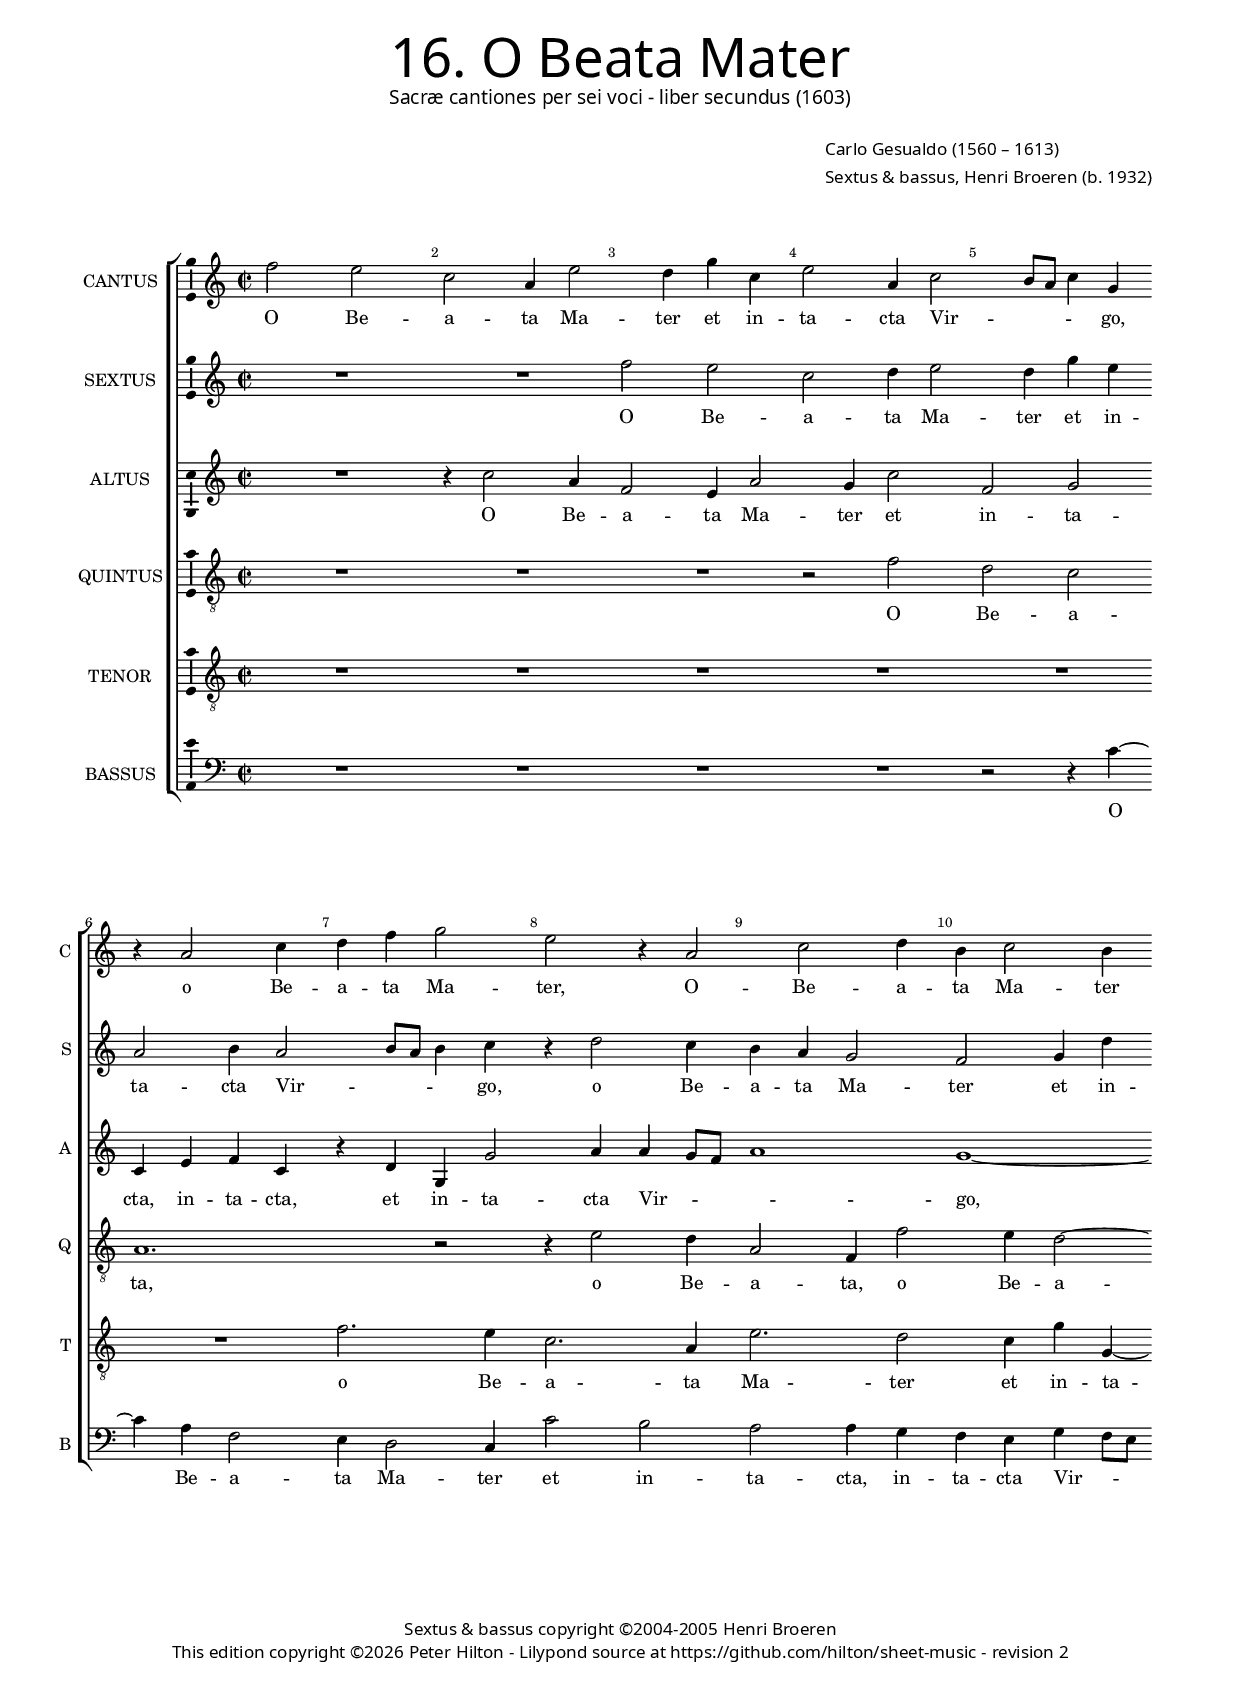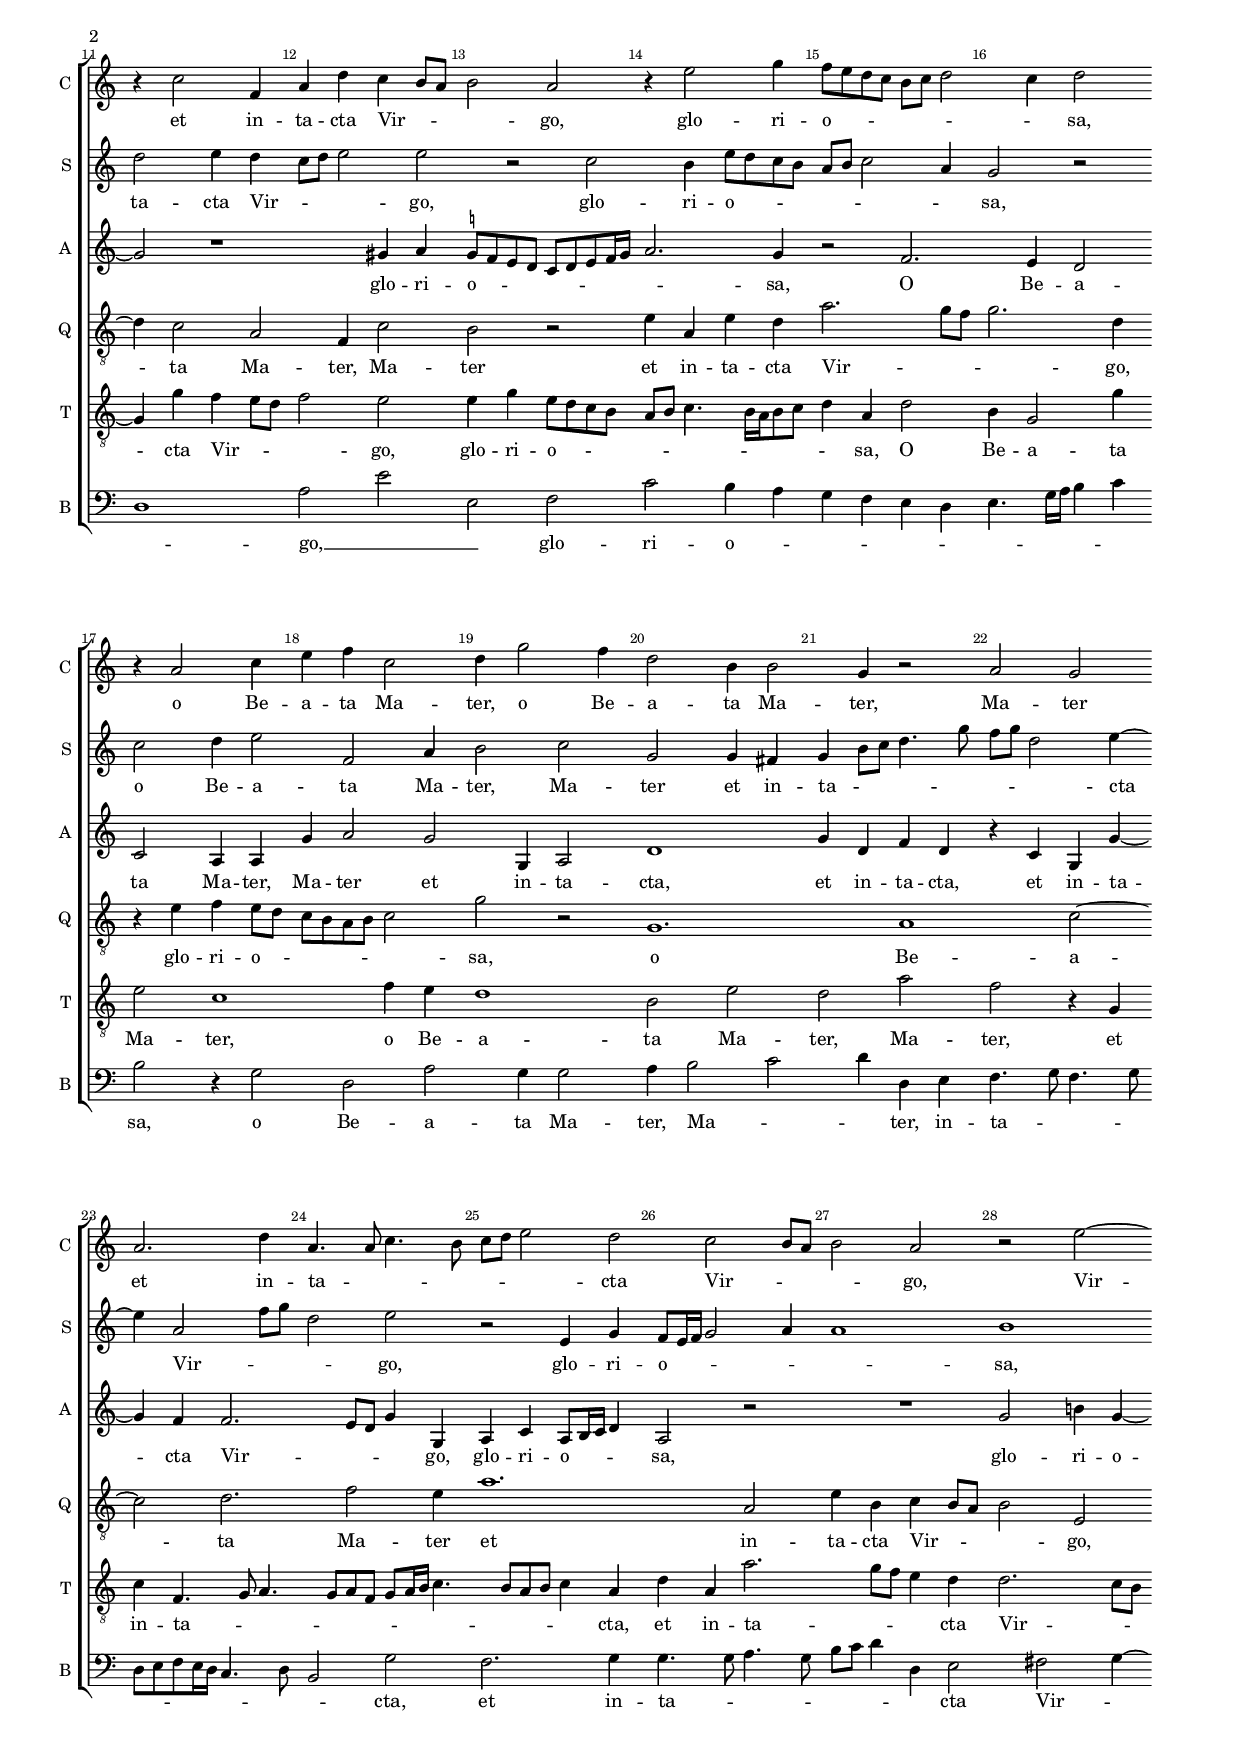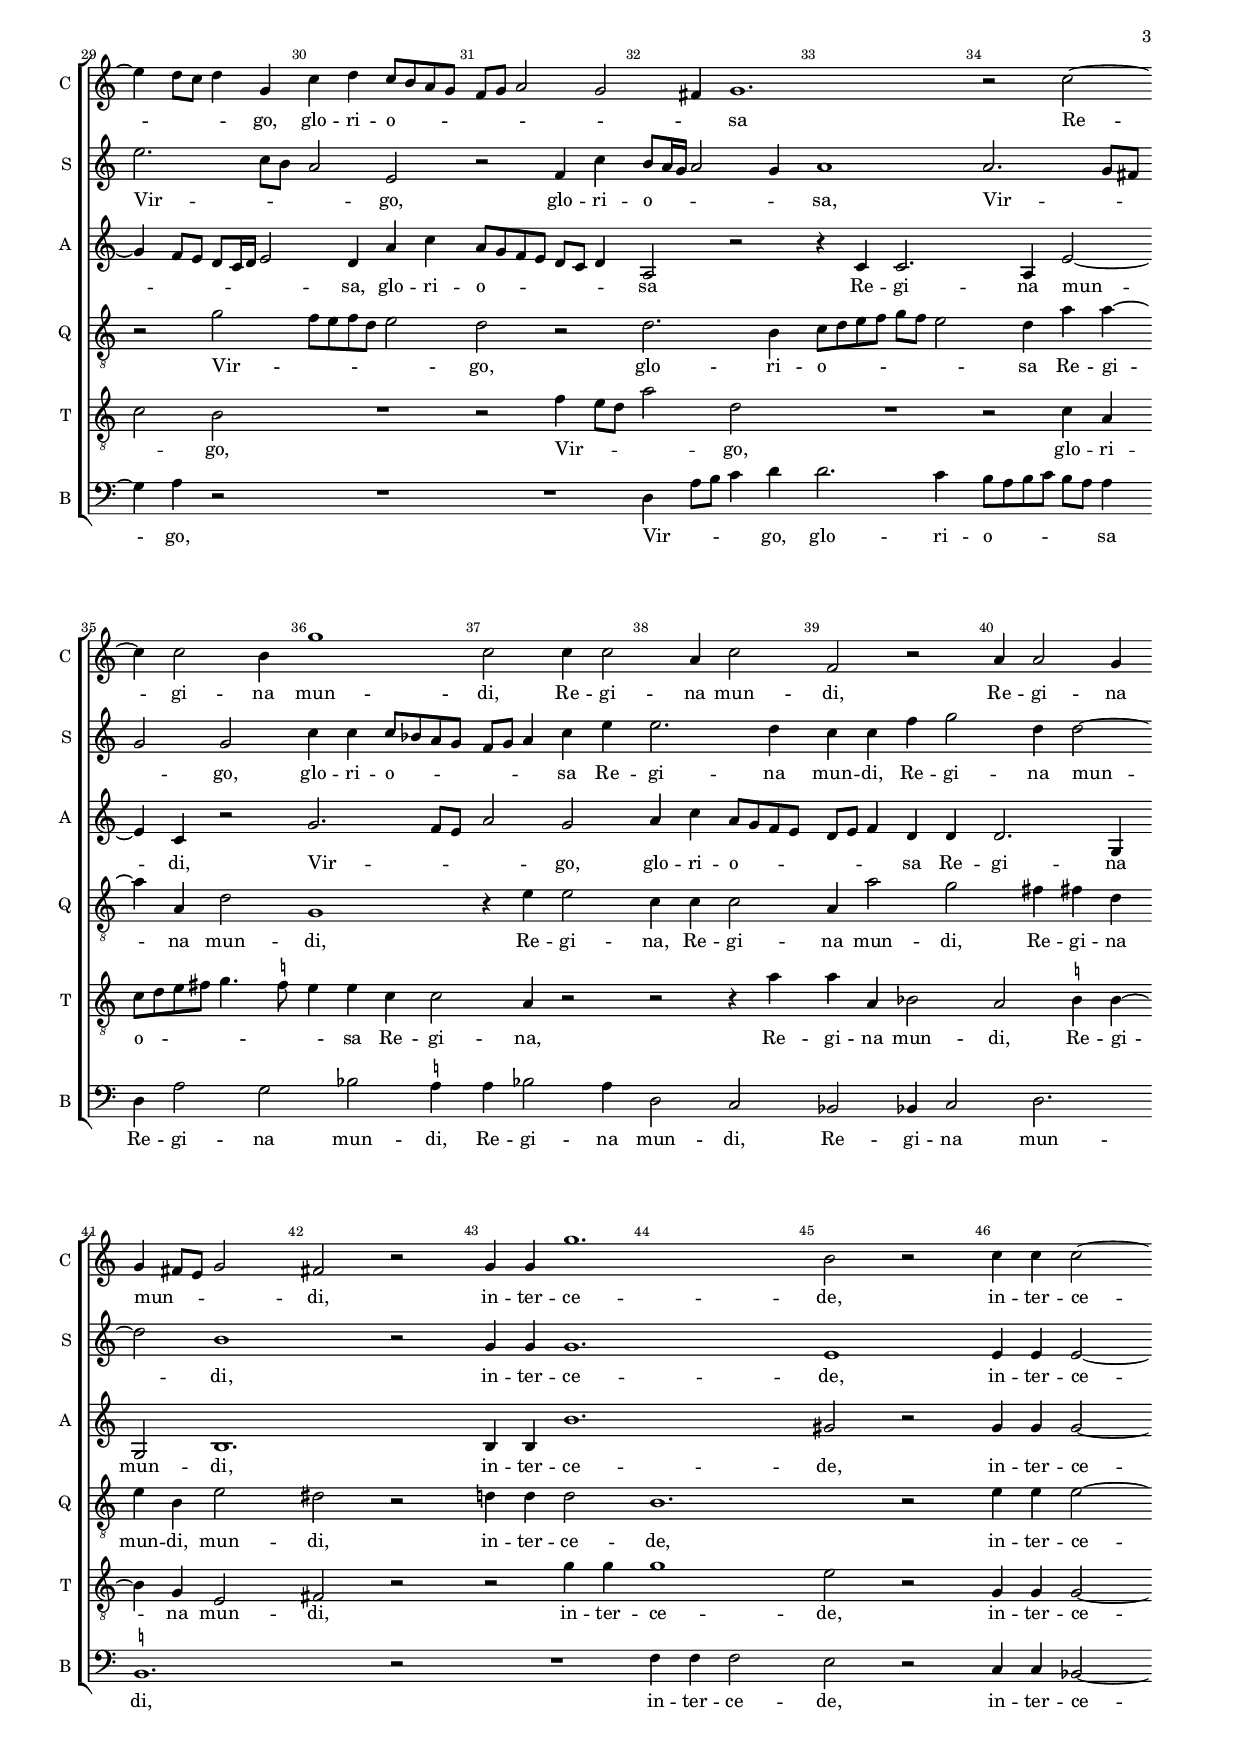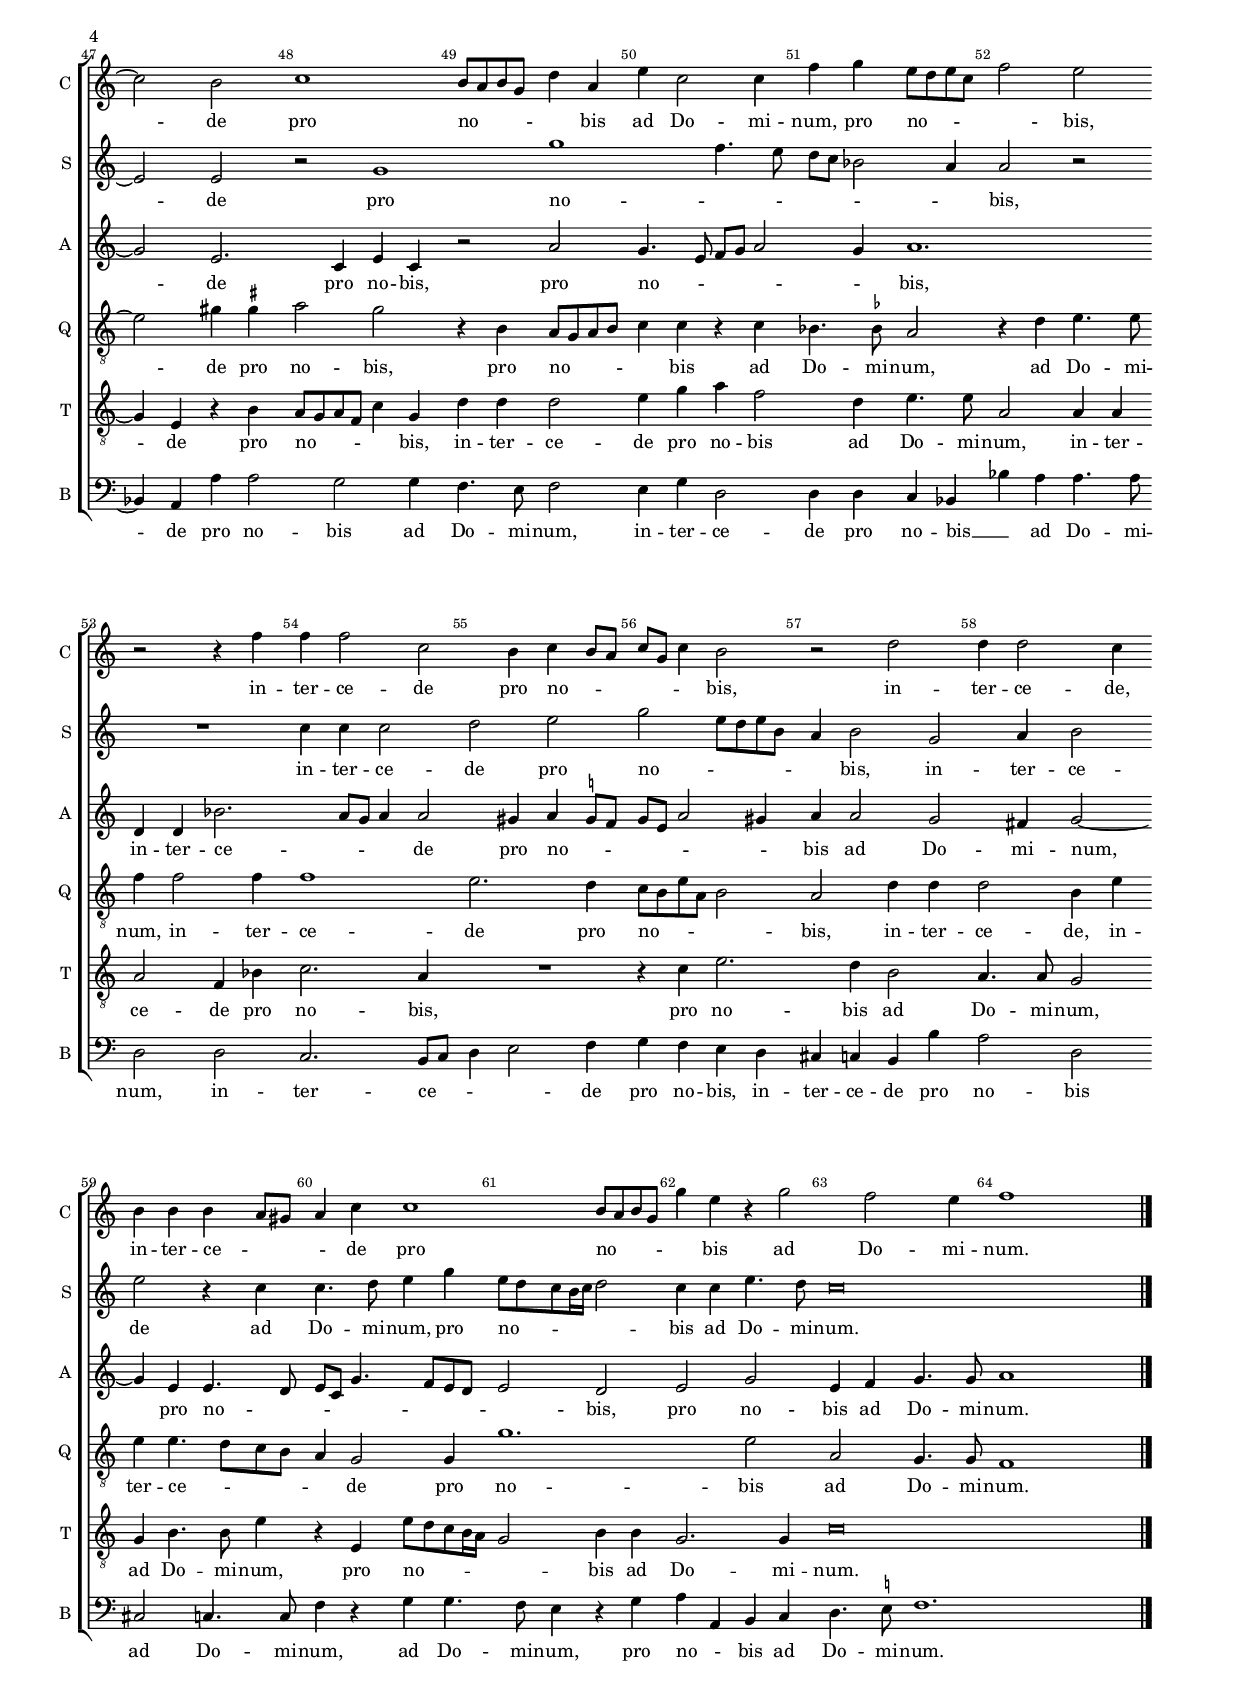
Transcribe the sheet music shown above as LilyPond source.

% Copyright ©2013 Peter Hilton - https://github.com/hilton

\version "2.16.2"
revision = "2"
\pointAndClickOff

#(set-global-staff-size 15)

\paper {
	#(define fonts (make-pango-font-tree "Century Schoolbook L" "Source Sans Pro" "Luxi Mono" (/ 15 20)))
	annotate-spacing = ##f
	two-sided = ##t
	inner-margin = 15\mm
	outer-margin = 15\mm
	top-markup-spacing = #'( (basic-distance . 8) )
	markup-system-spacing = #'( (padding . 8) )
	system-system-spacing = #'( (basic-distance . 20) (stretchability . 100) )
  	ragged-bottom = ##f
	ragged-last-bottom = ##t
} 

year = #(strftime "©%Y" (localtime (current-time)))

\header {
	title = \markup \medium \fontsize #6 \override #'(font-name . "Source Sans Pro Light") {
		"16. O Beata Mater"
	}
	subtitle = \markup \medium \sans {
		"Sacræ cantiones per sei voci - liber secundus (1603)"
	}
	composer = \markup \sans {
		\vspace #2
		\column {
			\line { \with-url #"http://en.wikipedia.org/wiki/Carlo_Gesualdo" "Carlo Gesualdo" (1560 – 1613) }
			\line { Sextus & bassus, \with-url #"https://twitter.com/HenriBroeren" "Henri Broeren" (b. 1932) }
		}
	}
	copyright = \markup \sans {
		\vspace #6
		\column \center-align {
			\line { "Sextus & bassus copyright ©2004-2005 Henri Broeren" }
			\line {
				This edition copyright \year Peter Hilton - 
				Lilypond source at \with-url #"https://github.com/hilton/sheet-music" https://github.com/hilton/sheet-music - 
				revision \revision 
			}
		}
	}
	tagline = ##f
}

\layout {
  	ragged-right = ##f
  	ragged-last = ##f
	\context {
		\Score
		\override BarNumber #'self-alignment-X = #CENTER
		\override BarNumber #'break-visibility = #'#(#f #t #t)
		\override BarLine #'transparent = ##t
		\remove "Metronome_mark_engraver"
		\override VerticalAxisGroup #'staff-staff-spacing = #'((basic-distance . 10) (stretchability . 100))
	}
	\context { 
		\StaffGroup
		\remove "Span_bar_engraver"	
	}
	\context {
		\Staff
	}
	\context { 
		\Voice 
		\override NoteHead #'style = #'baroque
		\consists "Horizontal_bracket_engraver"
		\consists "Ambitus_engraver"
	}
}


global= { 
	\key c\major
	\tempo 2 = 44
	\time 2/2
	\set Staff.midiInstrument = "choir aahs"
	\accidentalStyle "forget"
}

showBarLine = { \once \override Score.BarLine #'transparent = ##f }
ficta = { \once \set suggestAccidentals = ##t }
squareBracket = {  }


cantus = \new Voice {
	\relative c'' {
		f2 e c a4 e'2 d4 g c, e2 a,4 c2 b8 a c4 g | r a2 c4 d f g2 e r4 a,2
		c d4 b c2 b4 | r c2 f,4 a d4 c b8 a b2 a r4 e'2 g4 f8 e d c b c d2
		c4 d2 r4 a2 c4 e f c2 d4 g2 f4 d2 b4 b2 g4 r2 a g
		
		a2. d4 a4. a8 c4. b8 c d e2 d c b8 a b2 a r e' ~ | \break
		e4 d8 c d4 g, c d c8 b a g f g a2 g fis4 g1. r2 c ~
		c4 c2 b4 g'1 c,2 c4 c2 a4 c2 f, r a4 a2 g4 g fis8 e g2 fis r
		
		g4 g g'1. b,2 r c4 c c2 ~ c b c1 b8 a b g d'4 a e' c2 c4
		f g e8 d e c f2 e r2 r4 f4 f f2 c b4 c b8 a c g c4 b2 r d
		d4 d2 c4 b b b a8 gis a4 c c1 b8 a b g g'4 e r g2 f e4 f1 \showBarLine \bar "|."
	}
	\addlyrics {
		O Be -- a -- ta Ma -- ter et in -- ta -- cta Vir -- _ _ _ go, o Be -- a -- ta Ma -- ter, O -- 
		Be -- a -- ta Ma -- ter et in -- ta -- cta Vir -- _ _ _ go, glo -- ri -- o -- _ _ _ _ _ _ 
		_ sa, o Be -- a -- ta Ma -- ter, o Be -- a -- ta Ma -- ter, Ma -- ter
		
		et in -- ta -- _ _ _ _ _ _ cta Vir -- _ _ _ go, Vir --
		_ _ _ go, glo -- ri -- o -- _ _ _ _ _ _ _ _ sa Re --
		gi -- na mun -- di, Re -- gi -- na mun -- di, Re -- gi -- na mun -- _ _ _ di, 
		
		in -- ter -- ce -- de, in -- ter -- ce -- de pro no -- _ _ _ _ bis ad Do -- mi -- 
		num, pro no -- _ _ _ _ bis, in -- ter -- ce -- de pro no -- _ _ _ _ _ bis, in -- 
		ter -- ce -- de, in -- ter -- ce -- _ _ _ de pro no -- _ _ _ _ bis  ad Do -- mi -- num.
	}
}

sextus = \new Voice {
	\relative c'' {
		R1 R f2 e c d4 e2 d4 g e | a,2 b4 a2 b8 a b4 c r d2 c4
		b a g2 f g4 d' | d2 e4 d c8 d e2 e r2 c b4 e8 d c b a b c2 a4
		g2 r | c d4 e2 f, a4 b2 c g g4 fis g b8 c d4. g8 f g d2 e4 ~ |
		
		e a,2 f'8 g d2 e r e,4 g f8 e16 f g2 a4 a1 b |
		e2. c8 b a2 e r f4 c' b8 a16 g a2 g4 a1 a2. g8 fis |
		g2  g c4 c c8 bes a g f g a4 c e e2. d4 c c f g2 d4 d2 ~ | d b1 r2
		
		g4 g g1. e1 e4 e e2 ~ | e e r g1 g' f4. e8
		d c bes2 a4 a2 r R1 c4 c c2 d e g e8 d e b a4 b2 g 
		a4 b2 | e r4 c c4. d8 e4 g e8 d c b16 c d2 c4 c e4. d8 c\breve |
	}
	\addlyrics {
		O Be -- a -- ta Ma -- ter et in -- ta -- cta Vir -- _ _ _ go, o Be -- 
		a -- ta Ma -- ter et in -- ta -- cta Vir -- _ _ _ go, glo -- ri -- o -- _ _ _ _ _ _ _ 
		sa, o Be -- a -- ta Ma -- ter, Ma -- ter et in -- ta -- _ _ _ _ _ _ _ cta
		
		Vir -- _ _ _ go, glo -- ri -- o -- _ _ _ _ _ sa, 
		Vir -- _ _ _ go, glo -- ri -- o -- _ _ _ _ sa, Vir -- _ _ 
		_ go, glo -- ri -- o -- _ _ _ _ _ _ sa Re -- gi -- na mun -- di, Re -- gi -- na mun -- di, 
		
		in -- ter -- ce -- de, in -- ter -- ce -- de pro no -- _ _  
		_ _ _ _ bis, in -- ter -- ce -- de pro no -- _ _ _ _ _ bis, in -- 
		ter -- ce -- de ad Do -- mi -- num, pro no -- _ _ _ _ _ bis ad Do -- mi -- num.
	}
}

altus = \new Voice {
	\relative c'' {
		R1 r4 c2 a4 f2 e4 a2 g4 c2 f, g | c,4 e f c r d g, g'2 a4 a g8 f
		a1 g1 ~ | g2 r1 gis4 a \ficta g!8 f e d c d e f16 g a2. g4 r2 f2. 
		e4 d2 | c2 a4 a g' a2 g g,4 a2 d1 g4 d f d r c g g' ~ |
		
		g f f2. e8 d g4 g, a c a8 b16 c d4 a2 r R1 g'2 b!4 g ~ |
		g4 f8 e d c16 d e2 d4 a' c a8 g f e d c d4 a2 r r4 c c2. a4 e'2 ~ |
		e4 c r2 g'2. f8 e a2 g a4 c a8 g f e d e f4 d d d2. g,4 | g2 b1.
		
		b4 b b'1. gis2 r g4 g g2 ~ | g e2. c4 e c r2 a' g4. e8 f g a2 
		g4 a1. | d,4 d bes'2. a8 g a4 a2 gis4 a \ficta g!8 f g e a2 gis4 a4 a2 g
		fis4 g2 ~ | g4 e e4. d8 e c g'4. f8 e d e2 d e g e4 f g4. g8 a1 |
	}
	\addlyrics {
		O Be -- a -- ta Ma -- ter et in -- ta -- cta, in -- ta -- cta, et in -- ta -- cta Vir -- _ _ 
		_ go, glo -- ri -- o -- _ _ _ _ _ _ _ _ _ sa, O
		Be -- a -- ta Ma -- ter, Ma -- ter et in -- ta -- cta, et in -- ta -- cta, et in -- ta -- 
		
		cta Vir -- _ _ _ go, glo -- ri -- o -- _ _ _ sa, glo -- ri -- o -- 
		_ _ _ _ _ _ sa, glo -- ri -- o -- _ _ _ _ _ _ sa Re -- gi -- na mun -- 
		di, Vir -- _ _ _ go, glo -- ri -- o -- _ _ _ _ _ _ sa Re -- gi -- na mun -- di, 
		
		in -- ter -- ce -- de, in -- ter -- ce -- de pro no -- bis, pro no -- _ _ _ _ 
		_ bis, in -- ter -- ce -- _ _ _ de pro no -- _ _ _ _ _ _ bis ad Do -- 
		mi -- num, pro no -- _ _ _ _ _ _ _ _ bis, pro no -- bis ad Do -- mi -- num.
	}
}

quintus = \new Voice {
	\relative c' {
		\clef "treble_8"
		R1 R R r2 f d c | a1. r2 r4 e'2 d4
		a2 f4 f'2 e4 d2 ~ |  d4 c2 a f4 c'2 b r e4 a, e' d a'2. g8 f
		g2. d4 | r e f e8 d c b a b c2 g' r g,1. a1 c2 ~ |
		
		c d2. f2 e4 a1. a,2 e'4 b c b8 a b2 e, |
		r2 g' f8 e f d e2 d r d2. b4 c8 d e f g f e2 d4 a' a ~ |
		a a, d2 g,1 r4 e' e2 c4 c c2 a4 a'2 g fis4 fis d | e b e2 dis r
		
		d!4 d d2 b1.  r2 e4 e e2 ~ | e gis4 \ficta gis a2 g r4 b, a8 g a b c4 c r c
		bes4. \ficta bes8 a2 r4 d e4. e8 | f4 f2 f4 f1 e2. d4 c8 b e a, b2 a d4 d
		d2 b4 e | e e4. d8 c b a4 g2 g4 g'1. e2 a, g4. g8 f1
	}
	\addlyrics {
		O Be -- a -- ta, o Be -- 
		a -- ta, o Be -- a -- ta Ma -- ter, Ma -- ter et in -- ta -- cta Vir -- _ _ 
		_ go, glo -- ri -- o -- _ _ _ _ _ _ sa, o Be -- a -- 
		
		ta Ma -- ter et in -- ta -- cta Vir -- _ _ _ go, 
		Vir -- _ _ _ _ _ go, glo -- ri -- o -- _ _ _ _ _ _ sa Re -- gi -- 
		na mun -- di, Re -- gi -- na, Re -- gi -- na mun -- di, Re -- gi -- na mun -- di, mun -- di, 
		
		in -- ter -- ce -- de, in -- ter -- ce -- de pro no -- bis, pro no -- _ _ _ _ bis ad 
		Do -- mi -- num, ad Do -- mi -- num,  in -- ter -- ce -- de pro no -- _ _ _ _ bis, in -- ter -- 
		ce -- de, in -- ter -- ce -- _ _ _ _ de pro no -- bis ad Do -- mi -- num.
	}
}

tenor = \new Voice {
	\relative c' {
		\clef "treble_8"
		R1 R R R | R R f2. e4 c2. a4
		e'2. d2 c4 g' g,4 ~ | g g'4 f e8 d f2 e e4 g e8 d c b a b c4. b16 a b8 c d4 a d2
		b4 g2 g'4 | e2 c1 f4 e d1 b2 e d a' f r4 g,
		
		c f,4. g8 a4. g8 a f g a16 b c4. b8 a b c4 a d a a'2. g8 f e4 d d2. c8 b |
		c2 b R1 r2 f'4 e8 d a'2 d, R1 r2 c4 a |
		c8 d e fis g4. \ficta f!8 e4 e c c2 a4 r2 r r4 a' a a, bes2 a \ficta b!4 b ~ | b g e2 fis r
		
		r g'4 g g1 e2 r g,4 g g2 ~ | g4 e r b' a8 g a f c'4 g d' d d2 e4 g a f2 
		d4 e4. e8 a,2 a4 a | a2 f4 bes c2. a4 R1 r4 c e2. d4 b2
		a4. a8 g2 | g4 b4. b8 e4 r e, e'8 d c b16 a g2 b4 b g2. g4 c\breve |
	}
	\addlyrics {
		o Be -- a -- ta
		Ma -- ter et in -- ta -- cta Vir -- _ _ _ go, glo -- ri -- o -- _ _ _ _ _ _ _ _ _ _ _ sa, O 
		Be -- a -- ta Ma -- ter, o Be -- a -- ta Ma -- ter, Ma -- ter, et
		
		in -- ta -- _ _ _ _ _ _ _ _ _ _ _ _ _ cta, et in -- ta -- _ _ _ cta Vir -- _ _ 
		_ go, Vir -- _ _ _ go, glo -- ri -- 
		o -- _ _ _ _ _ _ sa Re -- gi -- na, Re -- gi -- na mun -- di, Re -- gi -- na mun -- di, 
		
		in -- ter -- ce -- de, in -- ter -- ce -- de pro no -- _ _ _ _ bis, in -- ter -- ce -- de pro no -- bis 
		ad Do -- mi -- num, in -- ter -- ce -- de pro no -- bis, pro no -- bis ad 
		Do -- mi -- num, ad Do -- mi -- num, pro no -- _ _ _ _ _ bis ad Do -- mi -- num.
	}
}

bassus = \new Voice {
	\relative c' {
		\clef "bass"
		R1 R R R r2 r4 c4 ~ | c a4 f2 e4 d2 c4 c'2 b
		a a4 g f e g f8 e | d1 a'2 e' e, f c' b4 a g f e d
		e4. g16 a b4 c | b2 r4 g2 d a' g4 g2 a4 b2 c d4 d, e f4. g8 f4. g8
		
		d e f e16 d c4. d8 b2 g' f2. g4 g4. g8 a4. g8 b c d4 d, e2 fis g4 ~ |
		g a r2 R1 R d,4 a'8 b c4 d d2. c4 b8 a b c b a a4 |
		d,4 a'2 g bes \ficta a!4 a bes2 a4 d,2 c bes bes4 c2 d2. | \ficta b!1. r2
		
		R1 f'4 f f2 e r c4 c bes2 ~ | bes4 a a' a2 g g4 f4. e8 f2 e4 g d2
		d4 d c bes bes' a a4. a8 | d,2 d c2. b8 c d4 e2 f4 g f e d cis c! b b'
		a2 d, | cis c!4. c8 f4 r g g4. f8 e4 r g a a, b c d4. \ficta e!8 f1. |
	}
	\addlyrics {
		O Be -- a -- ta Ma -- ter et in -- 
		ta -- cta, in -- ta -- cta Vir -- _ _ _ go, __ _ _ glo -- ri -- o -- _ _ _ _ _ 
		_ _ _ _ _ sa, o Be -- a -- ta Ma -- ter, Ma -- _ _ ter, in -- ta -- _ _ _
		
		_ _ _ _ _ _ _ _ cta, et in -- ta -- _ _ _ _ _ _ _ cta Vir -- _ 
		go, Vir -- _ _ _ go, glo -- ri -- o -- _ _ _ _ _ sa
		Re -- gi -- na mun -- di, Re -- gi -- na mun -- di, Re -- gi -- na mun -- di, 
		
		in -- ter -- ce -- de, in -- ter -- ce -- de pro no -- bis ad Do -- mi -- num, in -- ter -- ce -- 
		de pro no -- bis __ _ ad Do -- mi -- num, in -- ter -- ce -- _ _ _ de pro no -- bis, in -- ter -- ce -- de pro 
		no -- bis ad Do -- mi -- num, ad Do -- mi -- num, pro no -- _ bis ad Do -- mi -- num.
	}
}


\score {
	<<
		\new StaffGroup
	  	<< 
			\set Score.proportionalNotationDuration = #(ly:make-moment 1 8)
			\new Staff \with { instrumentName = #"CANTUS"  shortInstrumentName = #"C " } << \global \cantus >> 
			\new Staff \with { instrumentName = #"SEXTUS"  shortInstrumentName = #"S " } << \global \sextus >> 
			\new Staff \with { instrumentName = #"ALTUS"   shortInstrumentName = #"A " } << \global \altus >>
			\new Staff \with { instrumentName = #"QUINTUS" shortInstrumentName = #"Q " } << \global \quintus >>
			\new Staff \with { instrumentName = #"TENOR"   shortInstrumentName = #"T " } << \global \tenor >>
			\new Staff \with { instrumentName = #"BASSUS"  shortInstrumentName = #"B " } << \global \bassus >>
		>> 
	>>
	\layout { }
	\midi { }
}
